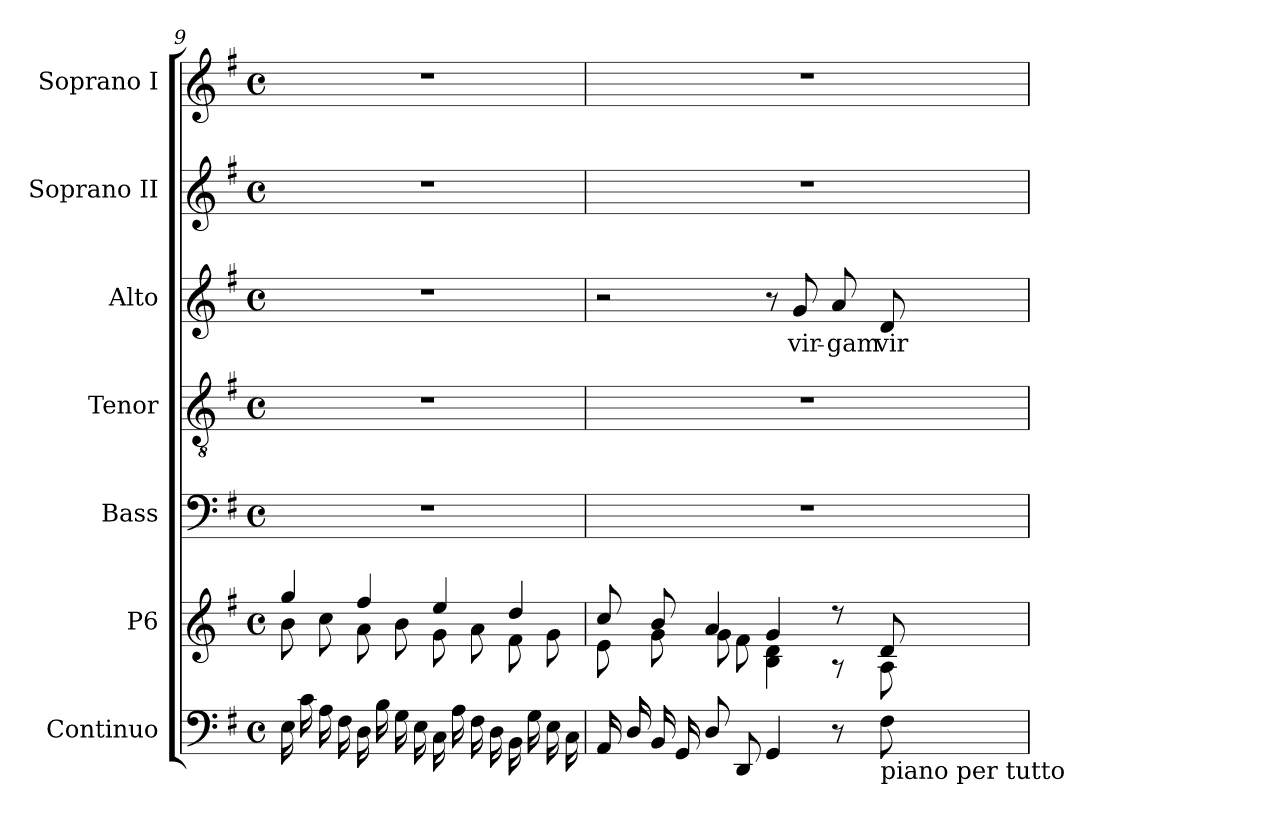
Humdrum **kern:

**kern	**kern	**kern	**kern	**kern	**text	**kern	**kern
*part7	*part6	*part5	*part4	*part3	*part3	*part2	*part1
*staff7	*staff6	*staff5	*staff4	*staff3	*staff3	*staff2	*staff1
*I"Continuo	*I"P6	*I"Bass	*I"Tenor	*I"Alto	*	*I"Soprano II	*I"Soprano I
*	*	*I'B.	*I'T.	*I'A.	*	*I'S.	*I'S.
!!LO:LB:g=z
*clefF4	*clefG2	*clefF4	*clefGv2	*clefG2	*	*clefG2	*clefG2
*	*	*	*ITrd7c12	*	*	*	*
*k[f#]	*k[f#]	*k[f#]	*k[f#]	*k[f#]	*	*k[f#]	*k[f#]
*G:	*G:	*G:	*G:	*G:	*	*G:	*G:
*M4/4	*M4/4	*M4/4	*M4/4	*M4/4	*	*M4/4	*M4/4
*met(c)	*met(c)	*met(c)	*met(c)	*met(c)	*	*met(c)	*met(c)
=9	=9	=9	=9	=9	=9	=9	=9
*	*^	*	*	*	*	*	*
16Ei\	4ggi/	8bi\	1r	1r	1r	.	1r	1r
16ci\	.	.	.	.	.	.	.	.
16Ai\	.	8cci\	.	.	.	.	.	.
16F#i\	.	.	.	.	.	.	.	.
16Di\	4ff#i/	8ai\	.	.	.	.	.	.
16Bi\	.	.	.	.	.	.	.	.
16Gi\	.	8bi\	.	.	.	.	.	.
16Ei\	.	.	.	.	.	.	.	.
16Ci\	4eei/	8gi\	.	.	.	.	.	.
16Ai\	.	.	.	.	.	.	.	.
16F#i\	.	8ai\	.	.	.	.	.	.
16Di\	.	.	.	.	.	.	.	.
16BBi\	4ddi/	8f#i\	.	.	.	.	.	.
16Gi\	.	.	.	.	.	.	.	.
16Ei\	.	8gi\	.	.	.	.	.	.
16Ci\	.	.	.	.	.	.	.	.
=10	=10	=10	=10	=10	=10	=10	=10	=10
16AAi/	8cci/	8ei\	1r	1r	2r	.	1r	1r
16Di/	.	.	.	.	.	.	.	.
16BBi/	8bi/	8gi\	.	.	.	.	.	.
16GGi/	.	.	.	.	.	.	.	.
8Di/	4ai/	8gi\	.	.	.	.	.	.
8DDi/	.	8f#i\	.	.	.	.	.	.
4GGi/	4gi/	4Bi\ 4di	.	.	8r	.	.	.
!	!	!	!	!	!	!LO:LY:b:color=#000000	!	!
.	.	.	.	.	8gi/	vir-	.	.
!	!	!	!	!	!	!LO:LY:b:color=#000000	!	!
8r	8r	8r	.	.	8ai/	-gam	.	.
!LO:TX:b:t=piano per tutto	!	!	!	!	!	!	!	!
!	!	!	!	!	!	!LO:LY:b:color=#000000	!	!
8F#i\	8di/	8Ai\	.	.	8di/	vir-	.	.
*	*v	*v	*	*	*	*	*	*
=	=	=	=	=	=	=	=
*-	*-	*-	*-	*-	*-	*-	*-
